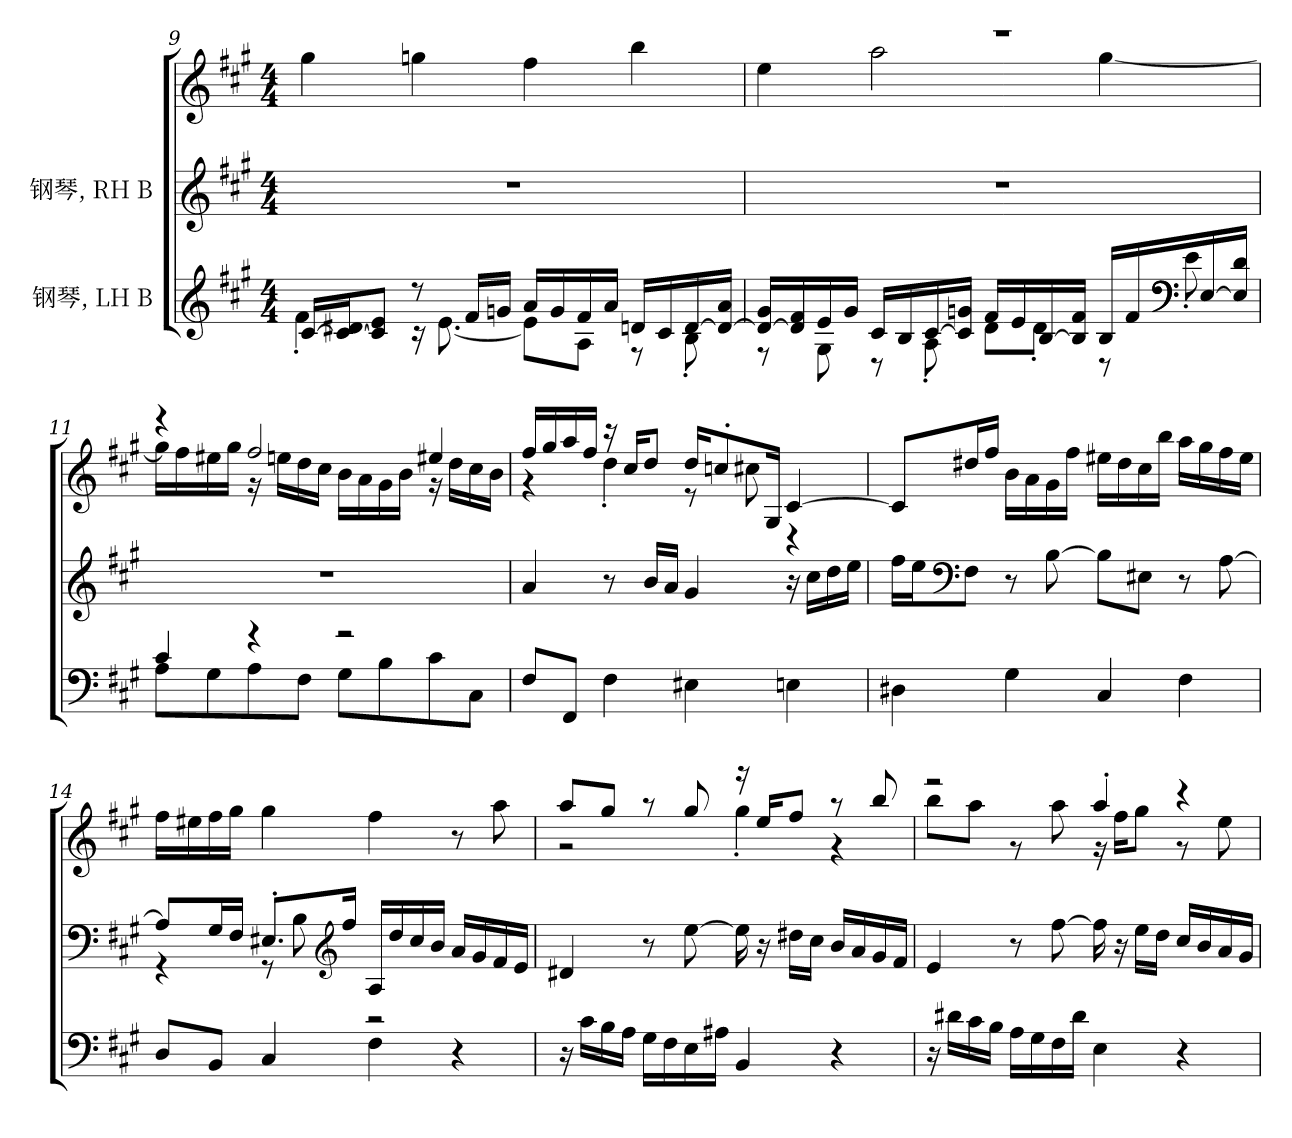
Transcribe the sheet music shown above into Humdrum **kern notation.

**kern	**kern	**kern
*part2	*part1	*part1
*staff3	*staff2	*staff1
*I"钢琴, LH B	*I"钢琴, RH B	*
*clefG2	*clefG2	*clefG2
*k[f#c#g#]	*k[f#c#g#]	*k[f#c#g#]
*M4/4	*M4/4	*M4/4
=9	=9	=9
*^	*	*
[16c#/LL	4f#'\	1r	4gg#\
16c#/_ 16d#X/J	.	.	.
8c#/] 8e/J	.	.	.
8r	16r	.	4ggn\
.	[8.e\	.	.
16f#/LL	.	.	.
16gn/JJ	.	.	.
16a/LL	8e\L]	.	4ff#\
16g/	.	.	.
16f#/	8A\J	.	.
16a/JJ	.	.	.
16dn/LL	8r	.	4bb\
16c#/	.	.	.
[16d/	8B'\	.	.
16d/_ 16a/JJ	.	.	.
!!LO:LB:g=z
=10	=10	=10	=10
*	*	*	*^
16d/_ 16g#/LL	8r	1r	1r	4ee\
16d/] 16f#/	.	.	.	.
16e/	8G#\	.	.	.
16g#/JJ	.	.	.	.
16c#/LL	8r	.	.	2aa\
16B/	.	.	.	.
[16c#/	8A'\	.	.	.
16c#/] 16gn/JJ	.	.	.	.
16f#/LL	8d\L	.	.	.
16e/	.	.	.	.
[16B/	8d'\J	.	.	.
16B/] 16f#/JJ	.	.	.	.
16B/LL	8r	.	.	[4gg#\
16f#/	.	.	.	.
*clefF4	*	*	*	*
[16E/	8e'\	.	.	.
16E/] 16d/JJ	.	.	.	.
=11	=11	=11	=11	=11
4c#/	8A\L	1r	4r	16gg#\LL]
.	.	.	.	16ff#\
.	8G#\	.	.	16ee#X\
.	.	.	.	16gg#\JJ
4r	8A\	.	2ff#/	16r
.	.	.	.	16een\LL
.	8F#\J	.	.	16dd\
.	.	.	.	16cc#\JJ
2r	8G#\L	.	.	16b\LL
.	.	.	.	16a\
.	8B\	.	.	16g#\
.	.	.	.	16b\JJ
.	8c#\	.	4ee#X/	16r
.	.	.	.	16dd\LL
.	8C#\J	.	.	16cc#\
.	.	.	.	16b\JJ
*v	*v	*	*	*
!!LO:LB:g=z	!!
=12	=12	=12	=12
8F#/L	4a/	16ff#/LL	4r
.	.	16gg#/	.
8FF#/J	.	16aa/	.
.	.	16ff#/JJ	.
4F#\	8r	16r	4dd'\
.	.	16cc#/KL	.
.	16b/LL	8dd/J	.
.	16a/JJ	.	.
4E#X\	4g#/	16dd/KL	8r
.	.	8ccn'/	.
.	.	.	8cc#X\
.	.	16G#/Jk	.
4En\	16r	[4c#/	4r
.	16cc#\LL	.	.
.	16dd\	.	.
.	16ee\JJ	.	.
*	*	*v	*v
=13	=13	=13
4D#X\	16ff#\LL	8c#/L]
.	16ee\J	.
*	*clefF4	*
.	8F#\J	16dd#X/L
.	.	16ff#/JJ
4G#\	8r	16b\LL
.	.	16a\
.	[8B\	16g#\
.	.	16ff#\JJ
4C#/	8B\L]	16ee#X\LL
.	.	16dd#\
.	8E#X\J	16cc#\
.	.	16bb\JJ
4F#\	8r	16aa\LL
.	.	16gg#\
.	[8A\	16ff#\
.	.	16ee#\JJ
!!LO:LB:g=z
=14	=14	=14
*	*^	*
8D/L	8A/L]	4r	16ff#\LL
.	.	.	16ee#X\
8BB/J	16G#/L	.	16ff#\
.	16F#/JJ	.	16gg#\JJ
4C#/	8.E#X'/L	8r	4gg#\
.	.	8B\	.
*	*clefG2	*	*
.	16ff#/Jk	.	.
4F#\	16A/LL	2r	4ff#\
.	16dd/	.	.
.	16cc#/	.	.
.	16b/JJ	.	.
4r	16a/LL	.	8r
.	16g#/	.	.
.	16f#/	.	8aa\
.	16e/JJ	.	.
*	*v	*v	*
=15	=15	=15
*	*	*^
16r	4d#X/	8aa/L	2r
16c#\LL	.	.	.
16B\	.	8gg#/J	.
16A\JJ	.	.	.
16G#\LL	8r	8r	.
16F#\	.	.	.
16E\	[8ee\	8gg#/	.
16A#X\JJ	.	.	.
4BB/	16ee\]	16r	4gg#'\
.	16r	16ee/KL	.
.	16dd#X\LL	8ff#/J	.
.	16cc#\JJ	.	.
4r	16b/LL	8r	4r
.	16a/	.	.
.	16g#/	8bb/	.
.	16f#/JJ	.	.
!!LO:PB:g=z	!!
=16	=16	=16	=16
16r	4e/	2r	8bb\L
16d#X\LL	.	.	.
16c#\	.	.	8aa\J
16B\JJ	.	.	.
16A\LL	8r	.	8r
16G#\	.	.	.
16F#\	[8ff#\	.	8aa\
16d#\JJ	.	.	.
4E\	16ff#\]	4aa'/	16r
.	16r	.	16ff#\KL
.	16ee\LL	.	8gg#\J
.	16dd\JJ	.	.
4r	16cc#/LL	4r	8r
.	16b/	.	.
.	16a/	.	8ee\
.	16g#/JJ	.	.
*	*	*v	*v
=	=	=
*-	*-	*-
